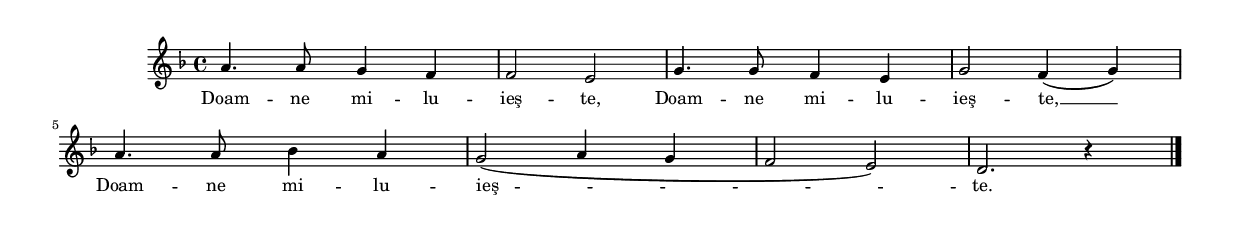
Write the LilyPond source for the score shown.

\version "2.10.10"
\include "defines.ly"
\include "preamble.ly"

global = {
  \globalPreamble
  \key f \major
}

monoWords = \lyricmode {
  Doam -- ne mi -- lu -- ieş -- te,
  Doam -- ne mi -- lu -- ieş -- te, __
  Doam -- ne mi -- lu -- ieş -- te.
}

monoMusic = \relative {
  a'4. a8 g4 f4
  f2 e2
  g4. g8 f4 e4
  g2 f4( g4)
  a4. a8 bes4 a4
  g2( a4 g4
  f2 e2)
  d2. r4 \bar "|."
}

\version "2.10.10"
myScore = \new Score \with {
  \override SpacingSpanner #'shortest-duration-space = #myNoteSpacing
} <<
  \new Staff { \global \monoMusic }
  \addlyrics { \monoWords }
>>

\score {
  \myScore
  \layout { }
  \midi {
    \midiTempo
    \context {
      \Voice
      \remove "Dynamic_performer"
    }
  }
}

